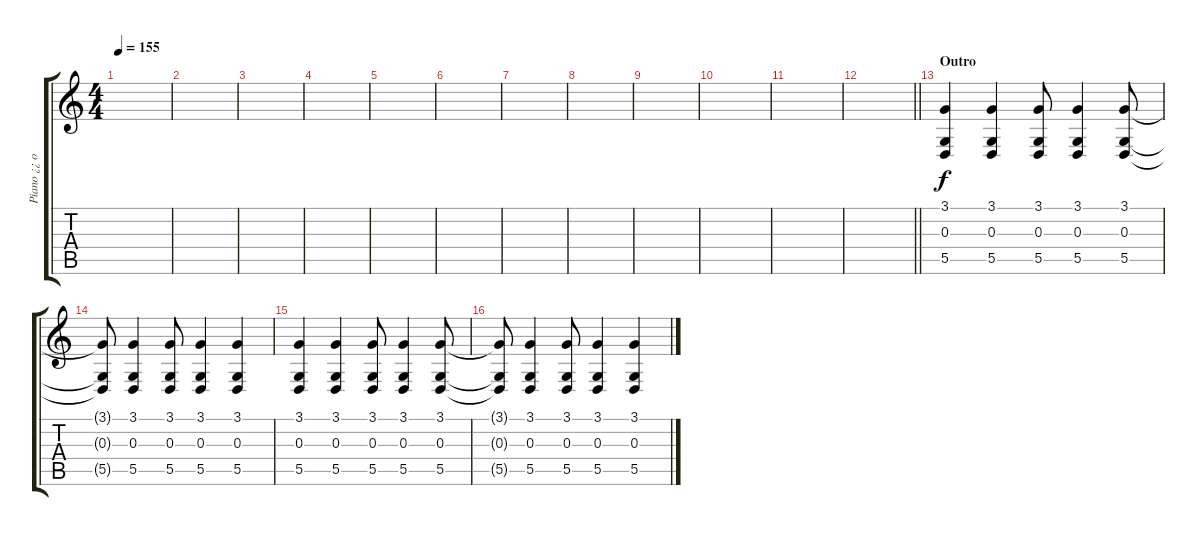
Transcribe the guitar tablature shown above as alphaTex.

\track ("Piano ¿¿ original ??" "Piano ¿¿ o") {mute instrument stringensemble1}
\staff {score tabs}
\tuning (E4 B3 G3 D3 A2 E2) {hide}
\ts (4 4)
\tempo 155
\clef g2
\ks c
|
|
|
|
|
|
|
|
|
|
|
\barLineRight lightlight
|
\section ("" "Outro")
(3.1 0.3 5.5).4{volume 7 instrument guitarfretnoise} (3.1 0.3 5.5).4 (3.1 0.3 5.5).8 (3.1 0.3 5.5).4 (3.1 0.3 5.5).8 |
(3.1{t} 0.3{t} 5.5{t}).8 (3.1 0.3 5.5).4 (3.1 0.3 5.5).8 (3.1 0.3 5.5).4 (3.1 0.3 5.5).4 |
(3.1 0.3 5.5).4 (3.1 0.3 5.5).4 (3.1 0.3 5.5).8 (3.1 0.3 5.5).4 (3.1 0.3 5.5).8 |
(3.1{t} 0.3{t} 5.5{t}).8 (3.1 0.3 5.5).4 (3.1 0.3 5.5).8 (3.1 0.3 5.5).4 (3.1 0.3 5.5).4
